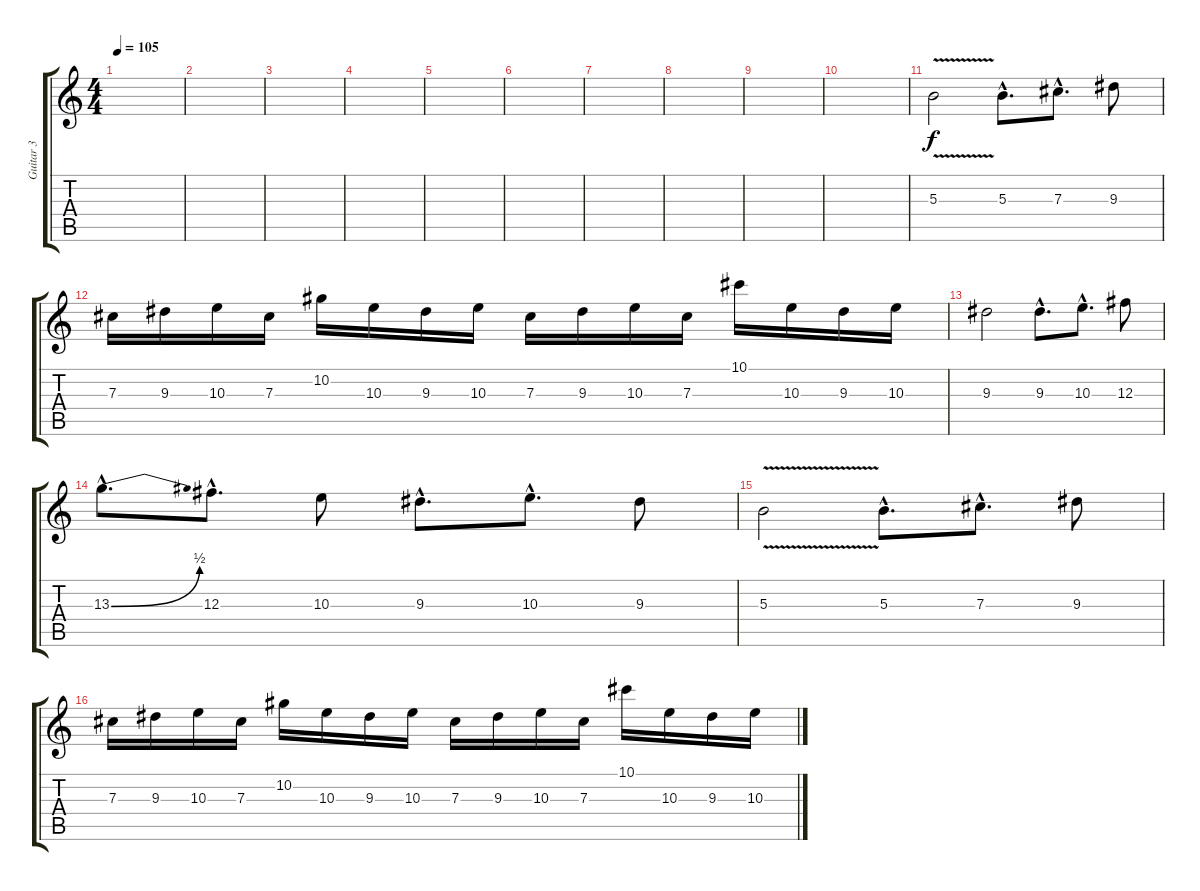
\track ("Guitar 3" "Guitar 3") {instrument distortionguitar}
\staff {score tabs}
\tuning (Eb4 Bb3 Gb3 Db3 Ab2 Eb2) {hide}
\ts (4 4)
\tempo 105
\clef g2
\ks c
|
|
|
|
|
|
|
|
|
|
5.3{v}.2 5.3{hac}.8{d} 7.3{hac}.8{d} 9.3.8 |
7.3.16 9.3.16 10.3.16 7.3.16 10.2.16 10.3.16 9.3.16 10.3.16 7.3.16 9.3.16 10.3.16 7.3.16 10.1.16 10.3.16 9.3.16 10.3.16 |
9.3.2 9.3{hac}.8{d} 10.3{hac}.8{d} 12.3.8 |
13.3{be (bend 0 0 60 2) hac}.8{d} 12.3{hac}.8{d} 10.3.8 9.3{hac}.8{d} 10.3{hac}.8{d} 9.3.8 |
5.3{v}.2 5.3{hac}.8{d} 7.3{hac}.8{d} 9.3.8 |
7.3.16 9.3.16 10.3.16 7.3.16 10.2.16 10.3.16 9.3.16 10.3.16 7.3.16 9.3.16 10.3.16 7.3.16 10.1.16 10.3.16 9.3.16 10.3.16
